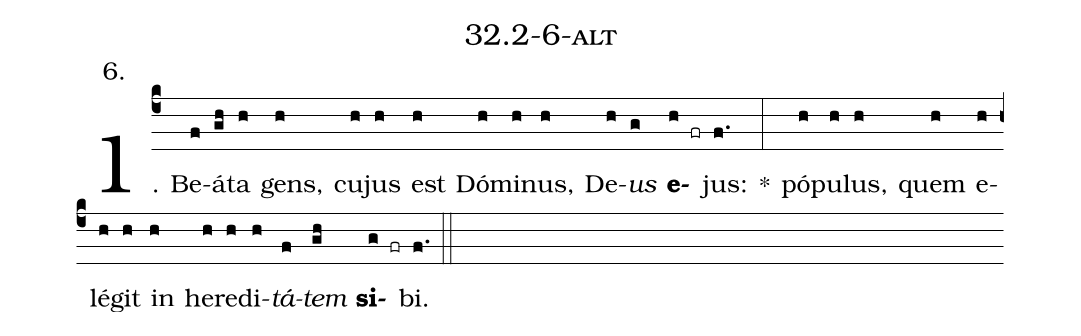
name: 32.2-6-alt;
annotation: 6.;
%%
(c4)1. Be(f)á(gh)ta(h) gens,(h) cu(h)jus(h) est(h) Dó(h)mi(h)nus,(h) De(h)<i>us</i>(g) <b>e</b>(h fr)jus:(f.) *(:) pó(h)pu(h)lus,(h) quem(h) e(h)lé(h)git(h) in(h) he(h)re(h)di(h)<i>tá</i>(f)<i>tem</i>(gh) <b>si</b>(g fr)bi.(f.) (::)
